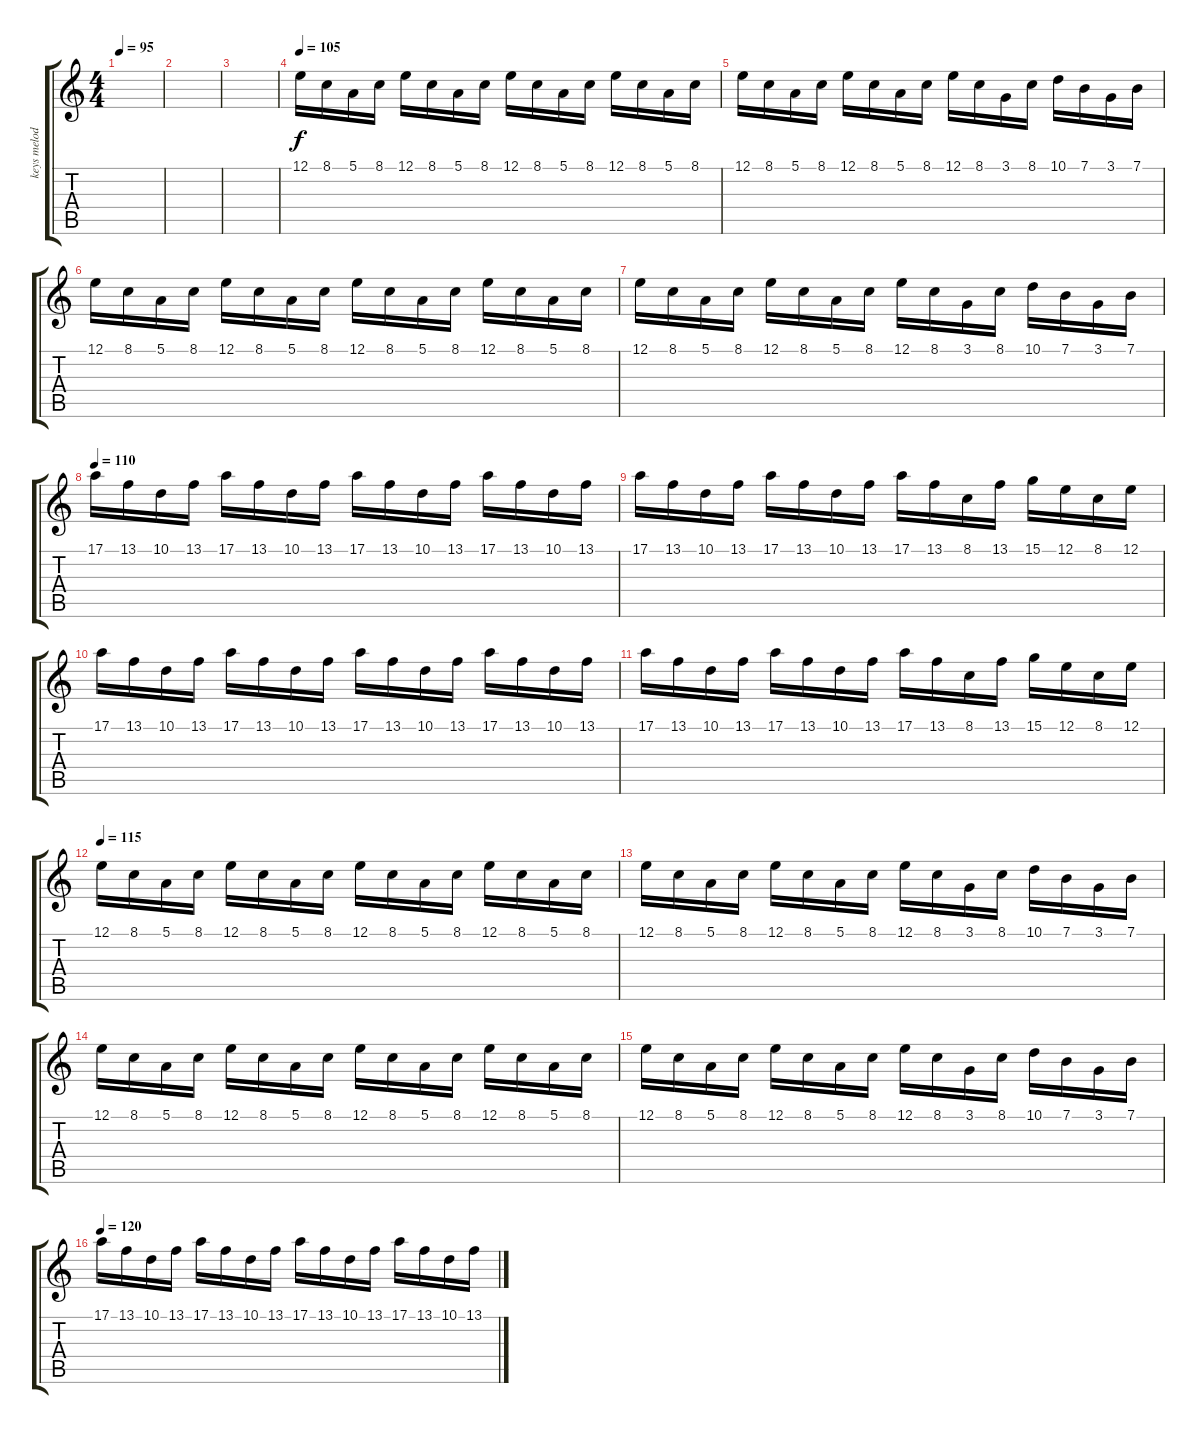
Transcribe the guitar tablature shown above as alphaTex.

\track ("keys melody" "keys melod") {instrument musicbox}
\staff {score tabs}
\tuning (E4 B3 G3 D3 A2 E2) {hide}
\ts (4 4)
\tempo 95
\clef g2
\ks aminor
|
|
|
\tempo 105
12.1.16 8.1.16 5.1.16 8.1.16 12.1.16 8.1.16 5.1.16 8.1.16 12.1.16 8.1.16 5.1.16 8.1.16 12.1.16 8.1.16 5.1.16 8.1.16 |
12.1.16 8.1.16 5.1.16 8.1.16 12.1.16 8.1.16 5.1.16 8.1.16 12.1.16 8.1.16 3.1.16 8.1.16 10.1.16 7.1.16 3.1.16 7.1.16 |
12.1.16 8.1.16 5.1.16 8.1.16 12.1.16 8.1.16 5.1.16 8.1.16 12.1.16 8.1.16 5.1.16 8.1.16 12.1.16 8.1.16 5.1.16 8.1.16 |
12.1.16 8.1.16 5.1.16 8.1.16 12.1.16 8.1.16 5.1.16 8.1.16 12.1.16 8.1.16 3.1.16 8.1.16 10.1.16 7.1.16 3.1.16 7.1.16 |
\tempo 110
17.1.16 13.1.16 10.1.16 13.1.16 17.1.16 13.1.16 10.1.16 13.1.16 17.1.16 13.1.16 10.1.16 13.1.16 17.1.16 13.1.16 10.1.16 13.1.16 |
17.1.16 13.1.16 10.1.16 13.1.16 17.1.16 13.1.16 10.1.16 13.1.16 17.1.16 13.1.16 8.1.16 13.1.16 15.1.16 12.1.16 8.1.16 12.1.16 |
17.1.16 13.1.16 10.1.16 13.1.16 17.1.16 13.1.16 10.1.16 13.1.16 17.1.16 13.1.16 10.1.16 13.1.16 17.1.16 13.1.16 10.1.16 13.1.16 |
17.1.16 13.1.16 10.1.16 13.1.16 17.1.16 13.1.16 10.1.16 13.1.16 17.1.16 13.1.16 8.1.16 13.1.16 15.1.16 12.1.16 8.1.16 12.1.16 |
\tempo 115
12.1.16 8.1.16 5.1.16 8.1.16 12.1.16 8.1.16 5.1.16 8.1.16 12.1.16 8.1.16 5.1.16 8.1.16 12.1.16 8.1.16 5.1.16 8.1.16 |
12.1.16 8.1.16 5.1.16 8.1.16 12.1.16 8.1.16 5.1.16 8.1.16 12.1.16 8.1.16 3.1.16 8.1.16 10.1.16 7.1.16 3.1.16 7.1.16 |
12.1.16 8.1.16 5.1.16 8.1.16 12.1.16 8.1.16 5.1.16 8.1.16 12.1.16 8.1.16 5.1.16 8.1.16 12.1.16 8.1.16 5.1.16 8.1.16 |
12.1.16 8.1.16 5.1.16 8.1.16 12.1.16 8.1.16 5.1.16 8.1.16 12.1.16 8.1.16 3.1.16 8.1.16 10.1.16 7.1.16 3.1.16 7.1.16 |
\tempo 120
17.1.16 13.1.16 10.1.16 13.1.16 17.1.16 13.1.16 10.1.16 13.1.16 17.1.16 13.1.16 10.1.16 13.1.16 17.1.16 13.1.16 10.1.16 13.1.16
